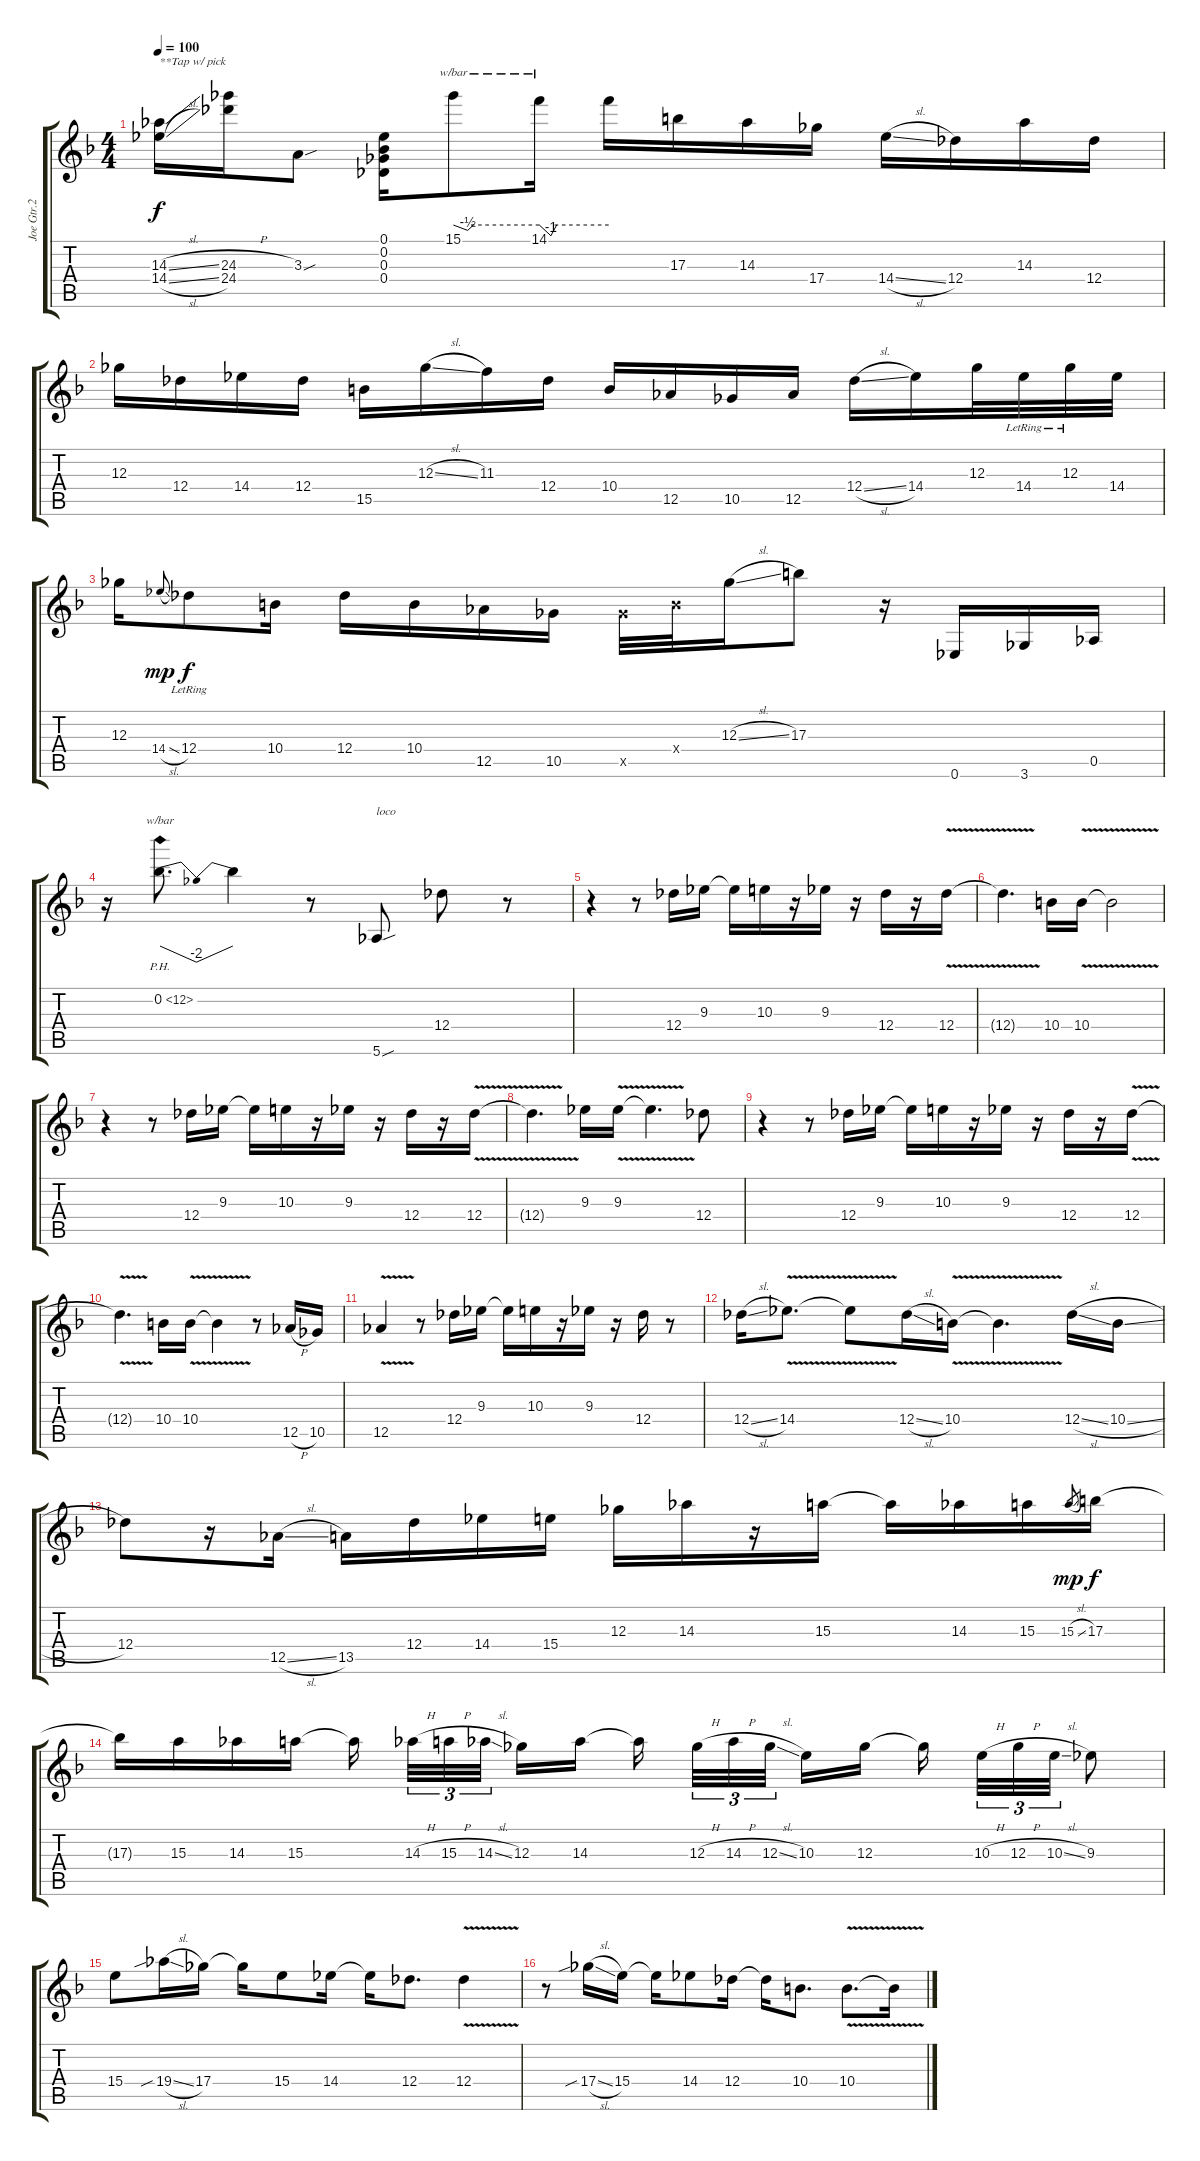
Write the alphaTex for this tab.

\track ("Joe Gtr.2" "Joe Gtr.2") {instrument distortionguitar}
\staff {score tabs}
\tuning (Eb4 Bb3 Gb3 Db3 Ab2 Eb2) {hide}
\ts (4 4)
\tempo 100
\clef g2
\ks dminor
(14.3{sl} 14.4{sl}).16{txt "**Tap w/ pick" dy f} (24.3{h} 24.4).16 3.3{sou}.8 (0.1 0.2 0.3 0.4).16 15.1.8{tbe (custom default 0 0 10 -2 14 0 60 0)} 14.1.16{tbe (custom default 0 0 10 -4 15 0 60 0)} 14.1{t}.16 17.3.16 14.3.16 17.4.16 14.4{sl}.16 12.4.16 14.3.16 12.4.16 |
12.3.16 12.4.16 14.4.16 12.4.16 15.5.16 12.3{sl}.16 11.3.16 12.4.16 10.4.16 12.5.16 10.5.16 12.5.16 12.4{sl}.16 14.4.16 12.3.32 14.4{lr}.32 12.3{lr}.32 14.4.32 |
12.3.16 14.4{sl}.8{gr onbeat dy mp} 12.4{lr}.8{dy f} 10.4.16 12.4.16 10.4.16 12.5.16 10.5.16 10.5{x}.32 10.4{x}.32 12.3{sl}.16 17.3.8 r.16 0.6.16 3.6.16 0.5.16 |
r.16 0.2{ph 12}.8{d tbe (dip default 0 0 5 -8 60 0) ot 8vb} 0.2{t}.4{ot 8vb} r.8 5.6{sou}.8{txt "loco" beam split} 12.4.8 r.8 |
r.4 r.8 12.4.16 9.3.16 9.3{t}.16 10.3.16 r.16 9.3.16 r.16 12.4.16 r.16 12.4{v}.16 |
12.4{t}.4{d} 10.4.16 10.4{v}.16 10.4{t}.2 |
r.4 r.8 12.4.16 9.3.16 9.3{t}.16 10.3.16 r.16 9.3.16 r.16 12.4.16 r.16 12.4{v}.16 |
12.4{t}.4{d} 9.3.16 9.3{v}.16 9.3{t}.4{d} 12.4.8 |
r.4 r.8 12.4.16 9.3.16 9.3{t}.16 10.3.16 r.16 9.3.16 r.16 12.4.16 r.16 12.4{v}.16 |
12.4{t}.4{d} 10.4.16 10.4{v}.16 10.4{t}.4 r.8 12.5{h}.16 10.5.16 |
12.5{v}.4 r.8 12.4.16 9.3.16 9.3{t}.16 10.3.16 r.16 9.3.16 r.16 12.4.16 r.8 |
12.4{sl}.16 14.4{v}.8{d} 14.4{t}.8 12.4{sl}.16 10.4{v}.16 10.4{t}.4{d} 12.4{sl}.16 10.4{sl}.16 |
12.4.8 r.16 12.5{sl}.16{beam Down} 13.5.16 12.4.16 14.4.16 15.4.16 12.3.16 14.3.16 r.16 15.3.16 15.3{t}.16 14.3.16 15.3.16 15.3{sl}.8{gr dy mp} 17.3.16{dy f} |
17.3{t}.16 15.3.16 14.3.16 15.3.16 15.3{t}.16 14.3{h}.32{tu (3 2)} 15.3{h}.32{tu (3 2)} 14.3{sl}.32{tu (3 2)} 12.3.16 14.3.16 14.3{t}.16 12.3{h}.32{tu (3 2)} 14.3{h}.32{tu (3 2)} 12.3{sl}.32{tu (3 2)} 10.3.16 12.3.16 12.3{t}.16 10.3{h}.32{tu (3 2)} 12.3{h}.32{tu (3 2)} 10.3{sl}.32{tu (3 2)} 9.3.8 |
15.4.8 19.4{sib sl}.16 17.4.16 17.4{t}.16 15.4.8 14.4.16 14.4{t}.16 12.4.8{d} 12.4{v}.4 |
r.8 17.4{sib sl}.16 15.4.16 15.4{t}.16 14.4.8 12.4.16 12.4{t}.16 10.4.8{d} 10.4{v}.8{d} 10.4{sl t}.16
